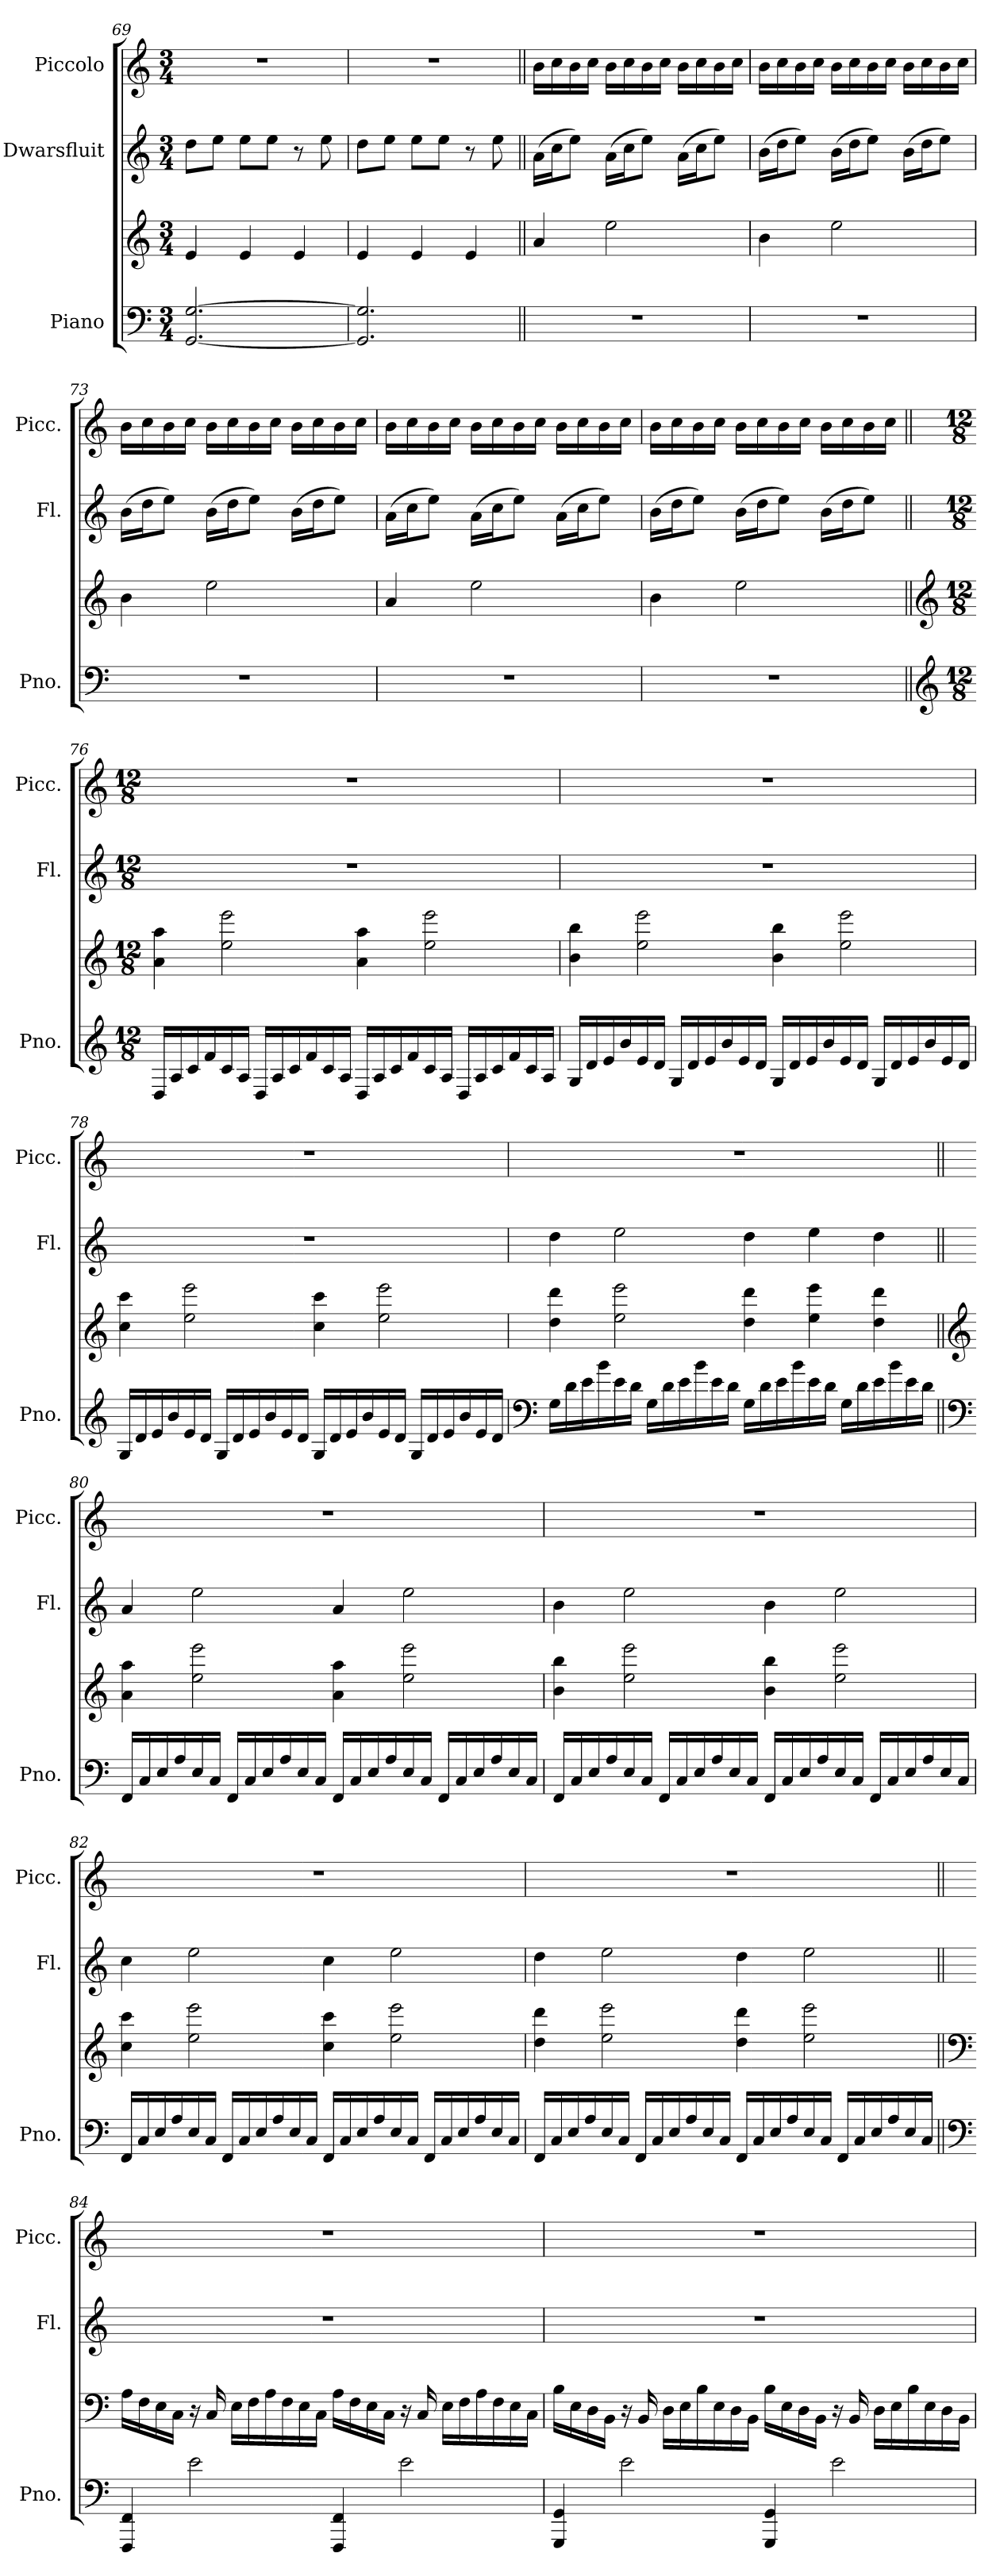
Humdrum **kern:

**kern	**kern	**kern	**kern
*part3	*part3	*part2	*part1
*staff4	*staff3	*staff2	*staff1
*I"Piano	*	*I"Dwarsfluit	*I"Piccolo
*I'Pno.	*	*I'Fl.	*I'Picc.
*clefF4	*clefG2	*clefG2	*clefG2
*	*	*	*ITrd-7c-12
*k[]	*k[]	*k[]	*k[]
*M3/4	*M3/4	*M3/4	*M3/4
=69	=69	=69	=69
[2.GG/ [2.G/	4e/	8dd\L	2.r
.	.	8ee\J	.
.	4e/	8ee\L	.
.	.	8ee\J	.
.	4e/	8r	.
.	.	8ee\	.
!!LO:LB:g=z
=70	=70	=70	=70
2.GG/] 2.G/]	4e/	8dd\L	2.r
.	.	8ee\J	.
.	4e/	8ee\L	.
.	.	8ee\J	.
.	4e/	8r	.
.	.	8ee\	.
=71||	=71||	=71||	=71||
2.r	4a/	(>16a\LL	16bb\LL
.	.	16cc\J	16ccc\
.	.	8ee\J)	16bb\
.	.	.	16ccc\JJ
.	2ee\	(>16a\LL	16bb\LL
.	.	16cc\J	16ccc\
.	.	8ee\J)	16bb\
.	.	.	16ccc\JJ
.	.	(>16a\LL	16bb\LL
.	.	16cc\J	16ccc\
.	.	8ee\J)	16bb\
.	.	.	16ccc\JJ
=72	=72	=72	=72
2.r	4b\	(>16b\LL	16bb\LL
.	.	16dd\J	16ccc\
.	.	8ee\J)	16bb\
.	.	.	16ccc\JJ
.	2ee\	(>16b\LL	16bb\LL
.	.	16dd\J	16ccc\
.	.	8ee\J)	16bb\
.	.	.	16ccc\JJ
.	.	(>16b\LL	16bb\LL
.	.	16dd\J	16ccc\
.	.	8ee\J)	16bb\
.	.	.	16ccc\JJ
=73	=73	=73	=73
2.r	4b\	(>16b\LL	16bb\LL
.	.	16dd\J	16ccc\
.	.	8ee\J)	16bb\
.	.	.	16ccc\JJ
.	2ee\	(>16b\LL	16bb\LL
.	.	16dd\J	16ccc\
.	.	8ee\J)	16bb\
.	.	.	16ccc\JJ
.	.	(>16b\LL	16bb\LL
.	.	16dd\J	16ccc\
.	.	8ee\J)	16bb\
.	.	.	16ccc\JJ
!!LO:LB:g=z
=74	=74	=74	=74
2.r	4a/	(>16a\LL	16bb\LL
.	.	16cc\J	16ccc\
.	.	8ee\J)	16bb\
.	.	.	16ccc\JJ
.	2ee\	(>16a\LL	16bb\LL
.	.	16cc\J	16ccc\
.	.	8ee\J)	16bb\
.	.	.	16ccc\JJ
.	.	(>16a\LL	16bb\LL
.	.	16cc\J	16ccc\
.	.	8ee\J)	16bb\
.	.	.	16ccc\JJ
=75	=75	=75	=75
2.r	4b\	(>16b\LL	16bb\LL
.	.	16dd\J	16ccc\
.	.	8ee\J)	16bb\
.	.	.	16ccc\JJ
.	2ee\	(>16b\LL	16bb\LL
.	.	16dd\J	16ccc\
.	.	8ee\J)	16bb\
.	.	.	16ccc\JJ
.	.	(>16b\LL	16bb\LL
.	.	16dd\J	16ccc\
.	.	8ee\J)	16bb\
.	.	.	16ccc\JJ
!!LO:PB:g=z
=76||	=76||	=76||	=76||
*clefG2	*clefG2	*	*
*M12/8	*M12/8	*M12/8	*M12/8
16D/LL	4a\ 4aa\	1.r	1.r
16A/	.	.	.
16c/	.	.	.
16f/	.	.	.
16c/	2ee\ 2eee\	.	.
16A/JJ	.	.	.
16D/LL	.	.	.
16A/	.	.	.
16c/	.	.	.
16f/	.	.	.
16c/	.	.	.
16A/JJ	.	.	.
16D/LL	4a\ 4aa\	.	.
16A/	.	.	.
16c/	.	.	.
16f/	.	.	.
16c/	2ee\ 2eee\	.	.
16A/JJ	.	.	.
16D/LL	.	.	.
16A/	.	.	.
16c/	.	.	.
16f/	.	.	.
16c/	.	.	.
16A/JJ	.	.	.
!!LO:LB:g=z
=77	=77	=77	=77
16G/LL	4b\ 4bb\	1.r	1.r
16d/	.	.	.
16e/	.	.	.
16b/	.	.	.
16e/	2ee\ 2eee\	.	.
16d/JJ	.	.	.
16G/LL	.	.	.
16d/	.	.	.
16e/	.	.	.
16b/	.	.	.
16e/	.	.	.
16d/JJ	.	.	.
16G/LL	4b\ 4bb\	.	.
16d/	.	.	.
16e/	.	.	.
16b/	.	.	.
16e/	2ee\ 2eee\	.	.
16d/JJ	.	.	.
16G/LL	.	.	.
16d/	.	.	.
16e/	.	.	.
16b/	.	.	.
16e/	.	.	.
16d/JJ	.	.	.
!!LO:LB:g=z
=78	=78	=78	=78
16G/LL	4cc\ 4ccc\	1.r	1.r
16d/	.	.	.
16e/	.	.	.
16b/	.	.	.
16e/	2ee\ 2eee\	.	.
16d/JJ	.	.	.
16G/LL	.	.	.
16d/	.	.	.
16e/	.	.	.
16b/	.	.	.
16e/	.	.	.
16d/JJ	.	.	.
16G/LL	4cc\ 4ccc\	.	.
16d/	.	.	.
16e/	.	.	.
16b/	.	.	.
16e/	2ee\ 2eee\	.	.
16d/JJ	.	.	.
16G/LL	.	.	.
16d/	.	.	.
16e/	.	.	.
16b/	.	.	.
16e/	.	.	.
16d/JJ	.	.	.
!!LO:PB:g=z
=79	=79	=79	=79
*clefF4	*	*	*
16G\LL	4dd\ 4ddd\	4dd\	1.r
16d\	.	.	.
16e\	.	.	.
16b\	.	.	.
16e\	2ee\ 2eee\	2ee\	.
16d\JJ	.	.	.
16G\LL	.	.	.
16d\	.	.	.
16e\	.	.	.
16b\	.	.	.
16e\	.	.	.
16d\JJ	.	.	.
16G\LL	4dd\ 4ddd\	4dd\	.
16d\	.	.	.
16e\	.	.	.
16b\	.	.	.
16e\	4ee\ 4eee\	4ee\	.
16d\JJ	.	.	.
16G\LL	.	.	.
16d\	.	.	.
16e\	4dd\ 4ddd\	4dd\	.
16b\	.	.	.
16e\	.	.	.
16d\JJ	.	.	.
!!LO:LB:g=z
=80||	=80||	=80||	=80||
*clefF4	*clefG2	*	*
16FF/LL	4a\ 4aa\	4a/	1.r
16C/	.	.	.
16E/	.	.	.
16A/	.	.	.
16E/	2ee\ 2eee\	2ee\	.
16C/JJ	.	.	.
16FF/LL	.	.	.
16C/	.	.	.
16E/	.	.	.
16A/	.	.	.
16E/	.	.	.
16C/JJ	.	.	.
16FF/LL	4a\ 4aa\	4a/	.
16C/	.	.	.
16E/	.	.	.
16A/	.	.	.
16E/	2ee\ 2eee\	2ee\	.
16C/JJ	.	.	.
16FF/LL	.	.	.
16C/	.	.	.
16E/	.	.	.
16A/	.	.	.
16E/	.	.	.
16C/JJ	.	.	.
!!LO:LB:g=z
=81	=81	=81	=81
16FF/LL	4b\ 4bb\	4b\	1.r
16C/	.	.	.
16E/	.	.	.
16A/	.	.	.
16E/	2ee\ 2eee\	2ee\	.
16C/JJ	.	.	.
16FF/LL	.	.	.
16C/	.	.	.
16E/	.	.	.
16A/	.	.	.
16E/	.	.	.
16C/JJ	.	.	.
16FF/LL	4b\ 4bb\	4b\	.
16C/	.	.	.
16E/	.	.	.
16A/	.	.	.
16E/	2ee\ 2eee\	2ee\	.
16C/JJ	.	.	.
16FF/LL	.	.	.
16C/	.	.	.
16E/	.	.	.
16A/	.	.	.
16E/	.	.	.
16C/JJ	.	.	.
!!LO:PB:g=z
=82	=82	=82	=82
16FF/LL	4cc\ 4ccc\	4cc\	1.r
16C/	.	.	.
16E/	.	.	.
16A/	.	.	.
16E/	2ee\ 2eee\	2ee\	.
16C/JJ	.	.	.
16FF/LL	.	.	.
16C/	.	.	.
16E/	.	.	.
16A/	.	.	.
16E/	.	.	.
16C/JJ	.	.	.
16FF/LL	4cc\ 4ccc\	4cc\	.
16C/	.	.	.
16E/	.	.	.
16A/	.	.	.
16E/	2ee\ 2eee\	2ee\	.
16C/JJ	.	.	.
16FF/LL	.	.	.
16C/	.	.	.
16E/	.	.	.
16A/	.	.	.
16E/	.	.	.
16C/JJ	.	.	.
!!LO:LB:g=z
=83	=83	=83	=83
16FF/LL	4dd\ 4ddd\	4dd\	1.r
16C/	.	.	.
16E/	.	.	.
16A/	.	.	.
16E/	2ee\ 2eee\	2ee\	.
16C/JJ	.	.	.
16FF/LL	.	.	.
16C/	.	.	.
16E/	.	.	.
16A/	.	.	.
16E/	.	.	.
16C/JJ	.	.	.
16FF/LL	4dd\ 4ddd\	4dd\	.
16C/	.	.	.
16E/	.	.	.
16A/	.	.	.
16E/	2ee\ 2eee\	2ee\	.
16C/JJ	.	.	.
16FF/LL	.	.	.
16C/	.	.	.
16E/	.	.	.
16A/	.	.	.
16E/	.	.	.
16C/JJ	.	.	.
!!LO:LB:g=z
=84||	=84||	=84||	=84||
*clefF4	*clefF4	*	*
4FFF/ 4FF/	16A\LL	1.r	1.r
.	16F\	.	.
.	16E\	.	.
.	16C\JJ	.	.
2e\	16r	.	.
.	16C/	.	.
.	16E\LL	.	.
.	16F\	.	.
.	16A\	.	.
.	16F\	.	.
.	16E\	.	.
.	16C\JJ	.	.
4FFF/ 4FF/	16A\LL	.	.
.	16F\	.	.
.	16E\	.	.
.	16C\JJ	.	.
2e\	16r	.	.
.	16C/	.	.
.	16E\LL	.	.
.	16F\	.	.
.	16A\	.	.
.	16F\	.	.
.	16E\	.	.
.	16C\JJ	.	.
!!LO:PB:g=z
=85	=85	=85	=85
4GGG/ 4GG/	16B\LL	1.r	1.r
.	16E\	.	.
.	16D\	.	.
.	16BB\JJ	.	.
2e\	16r	.	.
.	16BB/	.	.
.	16D\LL	.	.
.	16E\	.	.
.	16B\	.	.
.	16E\	.	.
.	16D\	.	.
.	16BB\JJ	.	.
4GGG/ 4GG/	16B\LL	.	.
.	16E\	.	.
.	16D\	.	.
.	16BB\JJ	.	.
2e\	16r	.	.
.	16BB/	.	.
.	16D\LL	.	.
.	16E\	.	.
.	16B\	.	.
.	16E\	.	.
.	16D\	.	.
.	16BB\JJ	.	.
=	=	=	=
*-	*-	*-	*-
